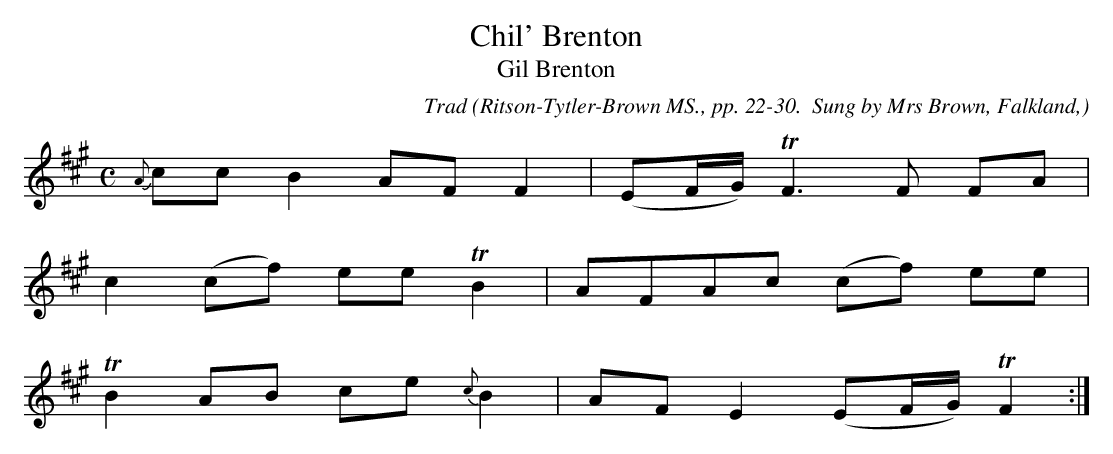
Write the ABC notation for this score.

X:1
T:Chil' Brenton
T:Gil Brenton
C:Trad
O:Ritson-Tytler-Brown MS., pp. 22-30.  Sung by Mrs Brown, Falkland,
O:Aberdeenshire; copied by Joseph Ritson, c. 1792-1794
M:C
L:1/8
K:F#m % Hexatonic ( -6) Dorian/Aeolian
{A}cc B2 AF F2 | (EF/G/) TF3 F FA |
c2 (cf) ee TB2 | AFAc (cf) ee |
TB2 AB ce {c}B2 | AF E2 (EF/G/) TF2 :|
